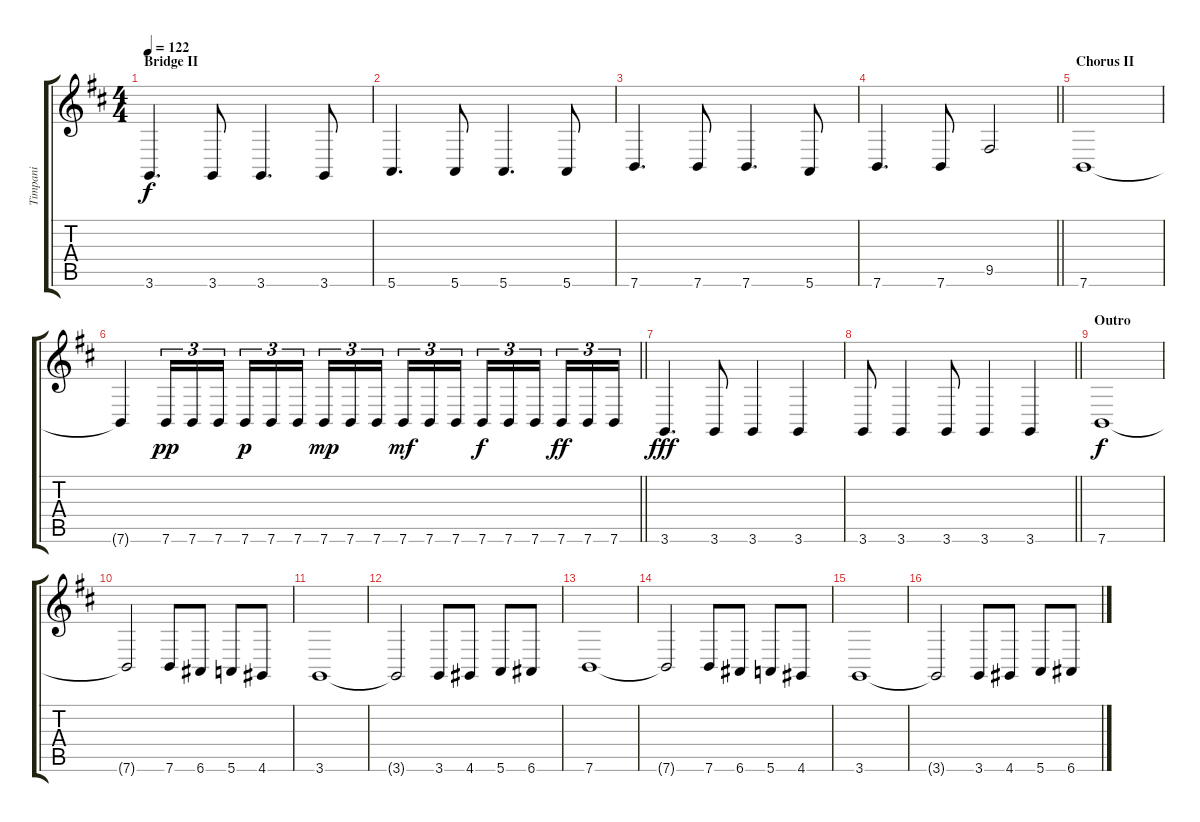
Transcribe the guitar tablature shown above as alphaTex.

\track ("Timpani" "Timpani") {instrument timpani}
\staff {score tabs}
\tuning (E4 B3 G3 D3 A2 E2) {hide}
\ts (4 4)
\section ("" "Bridge II")
\tempo 122
\clef g2
\ks bminor
3.6.4{d dy f} 3.6.8 3.6.4{d} 3.6.8 |
5.6.4{d} 5.6.8 5.6.4{d} 5.6.8 |
7.6.4{d} 7.6.8 7.6.4{d} 5.6.8 |
\barLineRight lightlight
7.6.4{d} 7.6.8 9.5.2 |
\section ("" "Chorus II")
7.6.1 |
\barLineRight lightlight
7.6{t}.4 7.6.16{tu (3 2) dy pp} 7.6.16{tu (3 2)} 7.6.16{tu (3 2) beam splitsecondary} 7.6.16{tu (3 2) dy p} 7.6.16{tu (3 2)} 7.6.16{tu (3 2)} 7.6.16{tu (3 2) dy mp} 7.6.16{tu (3 2)} 7.6.16{tu (3 2) beam splitsecondary} 7.6.16{tu (3 2) dy mf} 7.6.16{tu (3 2)} 7.6.16{tu (3 2)} 7.6.16{tu (3 2) dy f} 7.6.16{tu (3 2)} 7.6.16{tu (3 2) beam splitsecondary} 7.6.16{tu (3 2) dy ff} 7.6.16{tu (3 2)} 7.6.16{tu (3 2)} |
3.6.4{d dy fff} 3.6.8 3.6.4 3.6.4 |
\barLineRight lightlight
3.6.8 3.6.4 3.6.8 3.6.4 3.6.4 |
\section ("" "Outro")
7.6.1{dy f} |
7.6{t}.2 7.6.8 6.6.8 5.6.8 4.6.8 |
3.6.1 |
3.6{t}.2 3.6.8 4.6.8 5.6.8 6.6.8 |
7.6.1 |
7.6{t}.2 7.6.8 6.6.8 5.6.8 4.6.8 |
3.6.1 |
3.6{t}.2 3.6.8 4.6.8 5.6.8 6.6.8
